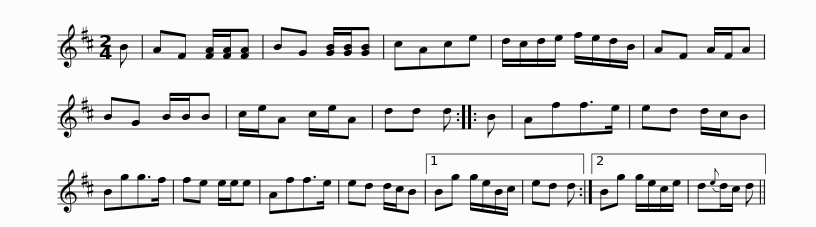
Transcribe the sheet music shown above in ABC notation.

X:1
L:1/8
M:2/4
I:linebreak $
K:D
V:1 treble
V:1
 B | AF [FA]/[FA]/[FA] | BG [GB]/[GB]/[GB] | cAce | d/c/d/e/ f/e/d/B/ | %5
 AF A/F/A | BG B/B/B | c/e/A c/e/A | dd d :: B |$ %10
 Aff>e | ed d/c/B | Bgg>f | fe e/e/e | Aff>e | %15
 ed d/c/B |1 Bg g/e/B/c/ | ed d :|2 Bg g/e/c/e/ |$ d{e}d/c/ d || %20
